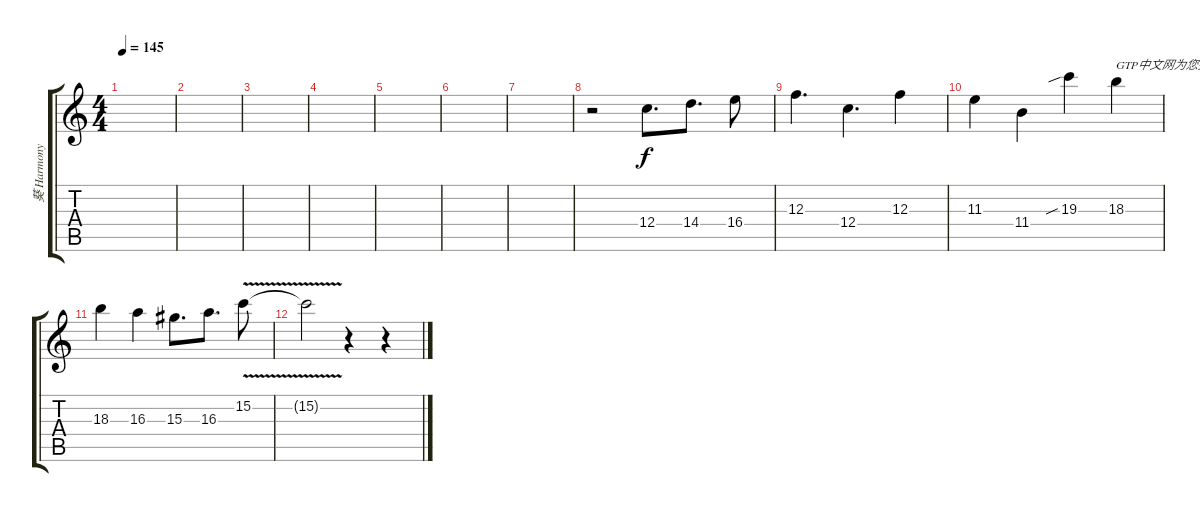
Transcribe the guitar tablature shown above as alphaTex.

\track ("葵 Harmony" "葵 Harmony") {instrument distortionguitar}
\staff {score tabs}
\tuning (D4 A3 F3 C3 G2 D2) {hide}
\ts (4 4)
\tempo 145
\clef g2
\ks c
|
|
|
|
|
|
|
r.2 12.4.8{d} 14.4.8{d} 16.4.8 |
12.3.4{d} 12.4.4{d} 12.3.4 |
11.3.4 11.4.4 19.3{sib}.4 18.3.4{txt "GTP中文网为您提供优秀的谱子"} |
18.3.4 16.3.4 15.3.8{d} 16.3.8{d} 15.2{v}.8 |
15.2{t}.2 r.4 r.4
